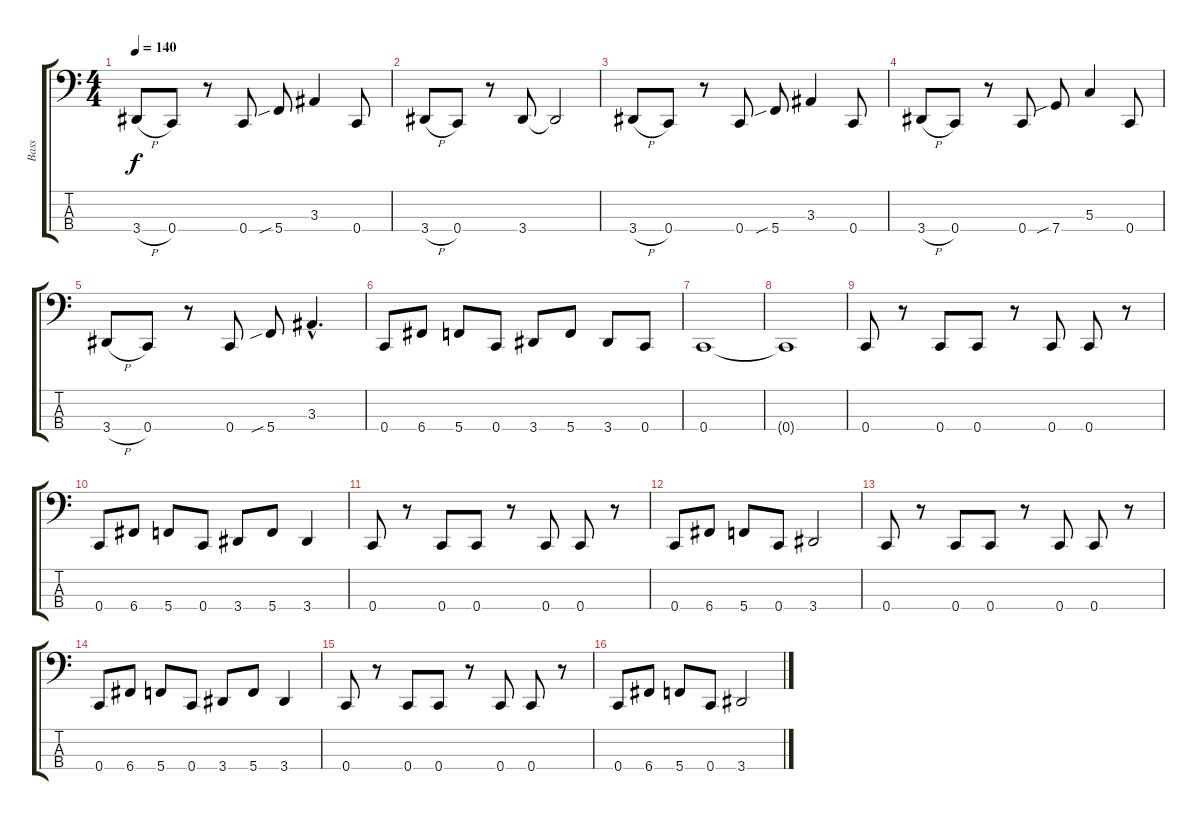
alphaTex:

\track ("Bass" "Bass") {instrument electricbasspick}
\staff {score tabs}
\tuning (F2 C2 G1 C1) {hide}
\ts (4 4)
\tempo 140
\clef f4
\ks c
3.4{h}.8{dy f} 0.4.8 r.8 0.4.8 5.4{sib}.8 3.3.4 0.4.8 |
3.4{h}.8 0.4.8 r.8 3.4.8 3.4{t}.2 |
3.4{h}.8 0.4.8 r.8 0.4.8 5.4{sib}.8 3.3.4 0.4.8 |
3.4{h}.8 0.4.8 r.8 0.4.8 7.4{sib}.8 5.3.4 0.4.8 |
3.4{h}.8 0.4.8 r.8 0.4.8 5.4{sib}.8 3.3{hac}.4{d} |
0.4.8 6.4.8 5.4.8 0.4.8 3.4.8 5.4.8 3.4.8 0.4.8 |
0.4.1 |
0.4{t}.1 |
0.4.8 r.8 0.4.8 0.4.8 r.8 0.4.8 0.4.8 r.8 |
0.4.8 6.4.8 5.4.8 0.4.8 3.4.8 5.4.8 3.4.4 |
0.4.8 r.8 0.4.8 0.4.8 r.8 0.4.8 0.4.8 r.8 |
0.4.8 6.4.8 5.4.8 0.4.8 3.4.2 |
0.4.8 r.8 0.4.8 0.4.8 r.8 0.4.8 0.4.8 r.8 |
0.4.8 6.4.8 5.4.8 0.4.8 3.4.8 5.4.8 3.4.4 |
0.4.8 r.8 0.4.8 0.4.8 r.8 0.4.8 0.4.8 r.8 |
0.4.8 6.4.8 5.4.8 0.4.8 3.4.2
